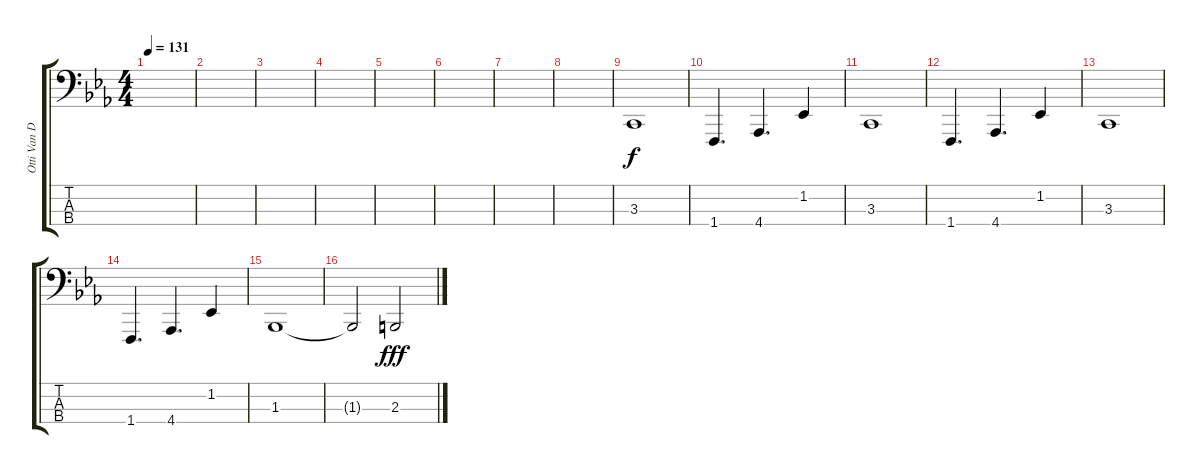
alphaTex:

\track ("Otti Van Der Werf (Bass)" "Otti Van D") {instrument lead2sawtooth}
\staff {score tabs}
\tuning (G2 D2 A1 E1) {hide}
\ts (4 4)
\tempo 131
\clef f4
\ks cminor
|
|
|
|
|
|
|
|
3.3.1 |
1.4.4{d} 4.4.4{d} 1.2.4 |
3.3.1 |
1.4.4{d} 4.4.4{d} 1.2.4 |
3.3.1 |
1.4.4{d} 4.4.4{d} 1.2.4 |
1.3.1 |
1.3{t}.2{dy f} 2.3.2{dy fff}
